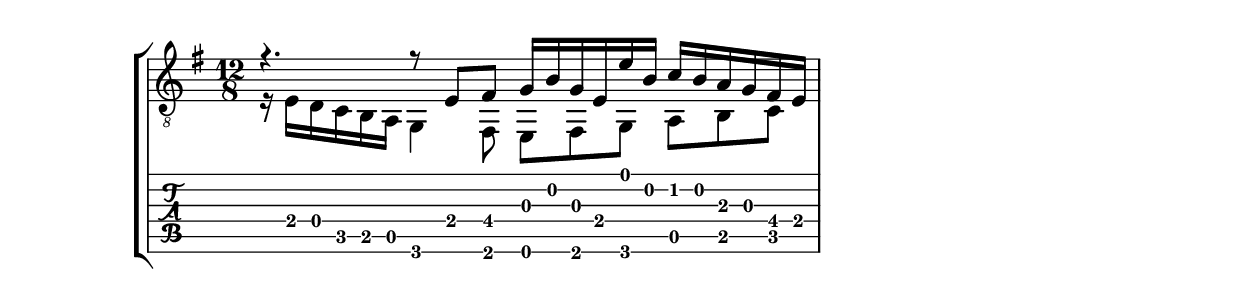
%% http://lsr.di.unimi.it/LSR/Item?id=495
%% see also http://lilypond.org/doc/v2.18/Documentation/snippets/fretted-strings#fretted-strings-polyphony-in-tablature

upper = \relative c' {
  \time 12/8
  \key e \minor
  \voiceOne
  r4. r8 e, fis g16 b g e e' b c b a g fis e
}

lower = \relative c {
  \key e \minor
  \voiceTwo
  r16 e d c b a g4 fis8 e fis g a b c
}

\score {
  <<
    \new StaffGroup = "tab with traditional" <<
      \new Staff = "guitar traditional" <<
        \clef "treble_8"
        \context Voice = "upper" \upper
        \context Voice = "lower" \lower
      >>
      \new TabStaff = "guitar tab" <<
        \context TabVoice = "upper" \upper
        \context TabVoice = "lower" \lower
      >>
    >>
  >>
}
